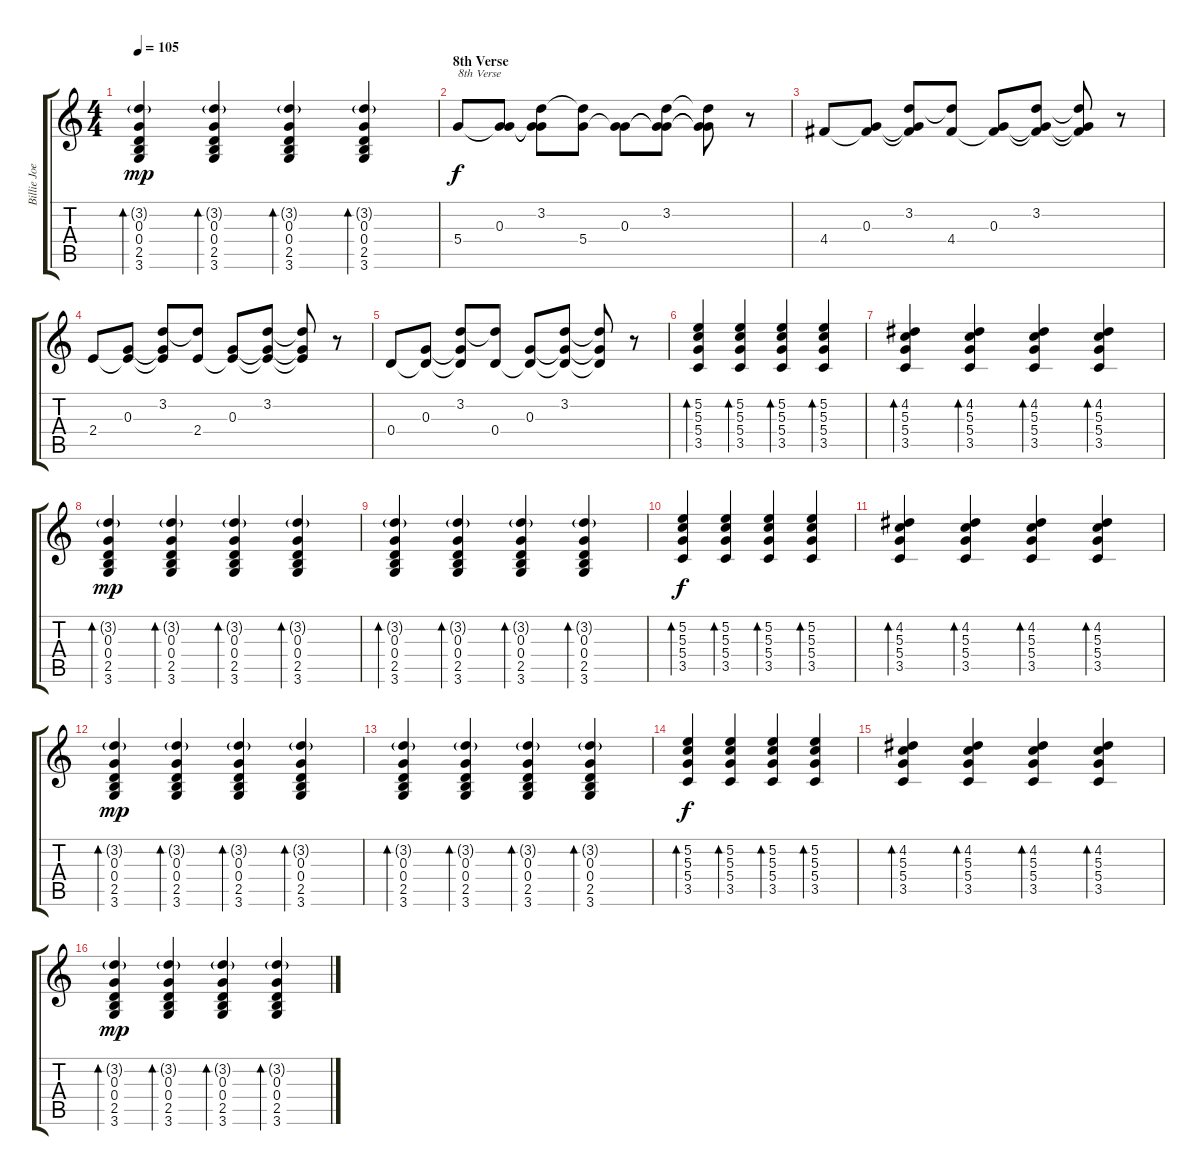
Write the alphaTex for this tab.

\track ("Billie Joe (Rhythm)" "Billie Joe") {instrument acousticguitarnylon}
\staff {score tabs}
\tuning (E4 B3 G3 D3 A2 E2) {hide}
\ts (4 4)
\tempo 105
\clef g2
\ks c
(3.2{g} 0.3 0.4 2.5 3.6).4{bd 60 dy mp} (3.2{g} 0.3 0.4 2.5 3.6).4{bd 60} (3.2{g} 0.3 0.4 2.5 3.6).4{bd 60} (3.2{g} 0.3 0.4 2.5 3.6).4{bd 60} |
\section ("" "8th Verse")
5.4.8{txt "8th Verse" dy f} (0.3 5.4{t}).8 (3.2 0.3{t} 5.4{t}).8 (3.2{t} 5.4).8 (0.3 5.4{t}).8 (3.2 0.3{t} 5.4{t}).8 (3.2{t} 0.3{t} 5.4{t}).8 r.8 |
4.4.8 (0.3 4.4{t}).8 (3.2 0.3{t} 4.4{t}).8 (3.2{t} 4.4).8 (0.3 4.4{t}).8 (3.2 0.3{t} 4.4{t}).8 (3.2{t} 0.3{t} 4.4{t}).8 r.8 |
2.4.8 (0.3 2.4{t}).8 (3.2 0.3{t} 2.4{t}).8 (3.2{t} 2.4).8 (0.3 2.4{t}).8 (3.2 0.3{t} 2.4{t}).8 (3.2{t} 0.3{t} 2.4{t}).8 r.8 |
0.4.8 (0.3 0.4{t}).8 (3.2 0.3{t} 0.4{t}).8 (3.2{t} 0.4).8 (0.3 0.4{t}).8 (3.2 0.3{t} 0.4{t}).8 (3.2{t} 0.3{t} 0.4{t}).8 r.8 |
(5.2 5.3 5.4 3.5).4{bd 60} (5.2 5.3 5.4 3.5).4{bd 60} (5.2 5.3 5.4 3.5).4{bd 60} (5.2 5.3 5.4 3.5).4{bd 60} |
(4.2 5.3 5.4 3.5).4{bd 60} (4.2 5.3 5.4 3.5).4{bd 60} (4.2 5.3 5.4 3.5).4{bd 60} (4.2 5.3 5.4 3.5).4{bd 60} |
(3.2{g} 0.3 0.4 2.5 3.6).4{bd 60 dy mp} (3.2{g} 0.3 0.4 2.5 3.6).4{bd 60} (3.2{g} 0.3 0.4 2.5 3.6).4{bd 60} (3.2{g} 0.3 0.4 2.5 3.6).4{bd 60} |
(3.2{g} 0.3 0.4 2.5 3.6).4{bd 60} (3.2{g} 0.3 0.4 2.5 3.6).4{bd 60} (3.2{g} 0.3 0.4 2.5 3.6).4{bd 60} (3.2{g} 0.3 0.4 2.5 3.6).4{bd 60} |
(5.2 5.3 5.4 3.5).4{bd 60 dy f} (5.2 5.3 5.4 3.5).4{bd 60} (5.2 5.3 5.4 3.5).4{bd 60} (5.2 5.3 5.4 3.5).4{bd 60} |
(4.2 5.3 5.4 3.5).4{bd 60} (4.2 5.3 5.4 3.5).4{bd 60} (4.2 5.3 5.4 3.5).4{bd 60} (4.2 5.3 5.4 3.5).4{bd 60} |
(3.2{g} 0.3 0.4 2.5 3.6).4{bd 60 dy mp} (3.2{g} 0.3 0.4 2.5 3.6).4{bd 60} (3.2{g} 0.3 0.4 2.5 3.6).4{bd 60} (3.2{g} 0.3 0.4 2.5 3.6).4{bd 60} |
(3.2{g} 0.3 0.4 2.5 3.6).4{bd 60} (3.2{g} 0.3 0.4 2.5 3.6).4{bd 60} (3.2{g} 0.3 0.4 2.5 3.6).4{bd 60} (3.2{g} 0.3 0.4 2.5 3.6).4{bd 60} |
(5.2 5.3 5.4 3.5).4{bd 60 dy f} (5.2 5.3 5.4 3.5).4{bd 60} (5.2 5.3 5.4 3.5).4{bd 60} (5.2 5.3 5.4 3.5).4{bd 60} |
(4.2 5.3 5.4 3.5).4{bd 60} (4.2 5.3 5.4 3.5).4{bd 60} (4.2 5.3 5.4 3.5).4{bd 60} (4.2 5.3 5.4 3.5).4{bd 60} |
(3.2{g} 0.3 0.4 2.5 3.6).4{bd 60 dy mp} (3.2{g} 0.3 0.4 2.5 3.6).4{bd 60} (3.2{g} 0.3 0.4 2.5 3.6).4{bd 60} (3.2{g} 0.3 0.4 2.5 3.6).4{bd 60}
